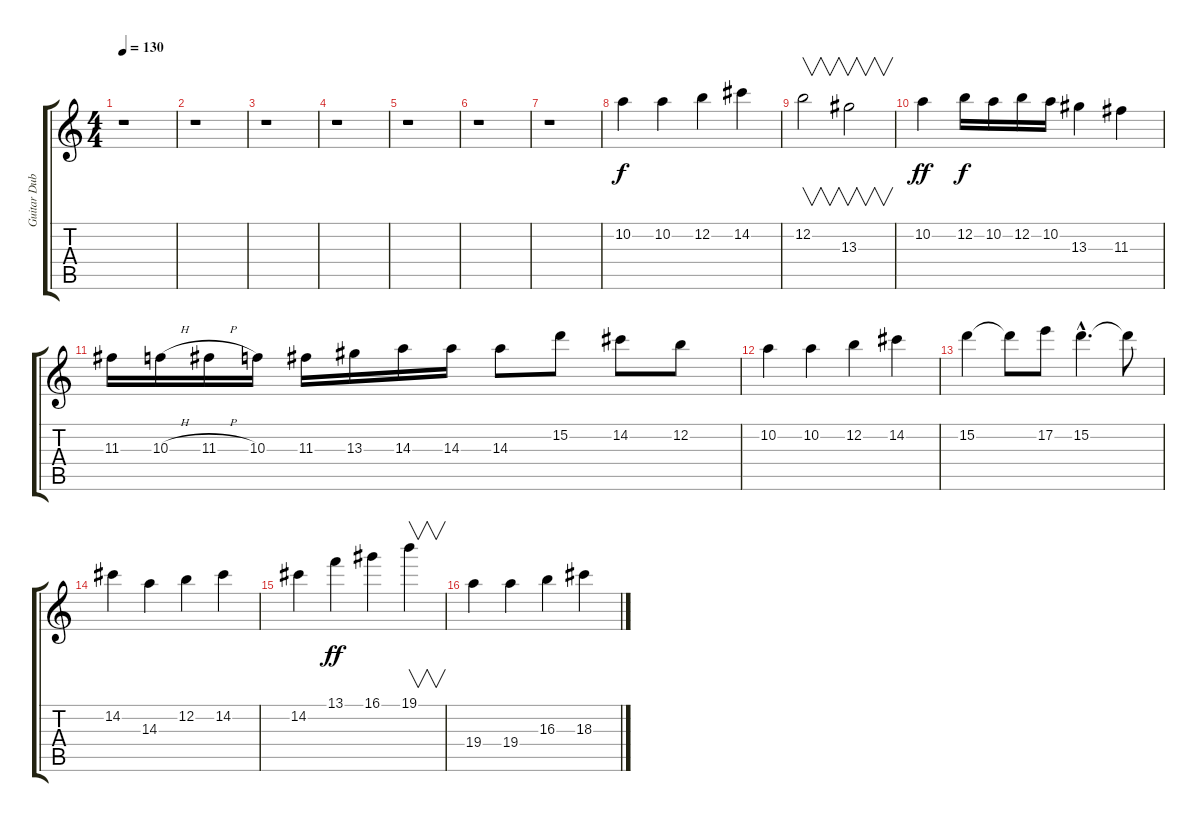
\track ("Guitar Dubs" "Guitar Dub") {instrument distortionguitar}
\staff {score tabs}
\tuning (E4 B3 G3 D3 A2 E2) {hide}
\ts (4 4)
\tempo 130
\clef g2
\ks c
r.1{dy f} |
r.1 |
r.1 |
r.1 |
r.1 |
r.1 |
r.1 |
10.2.4{volume 14} 10.2.4{volume 14} 12.2.4 14.2.4 |
12.2.2{v} 13.3.2{v} |
10.2.4{dy ff} 12.2.16{dy f} 10.2.16 12.2.16 10.2.16 13.3.4 11.3.4 |
11.3.16 10.3{h}.16 11.3{h}.16 10.3.16 11.3.16 13.3.16 14.3.16 14.3.16 14.3.8 15.2.8 14.2.8 12.2.8 |
10.2.4 10.2.4 12.2.4 14.2.4 |
15.2.4 15.2{t}.8 17.2.8 15.2{hac}.4{d} 15.2{t}.8 |
14.2.4 14.3.4 12.2.4 14.2.4 |
14.2.4 13.1.4{dy ff} 16.1.4 19.1.4{v} |
19.4.4 19.4.4 16.3.4 18.3.4
